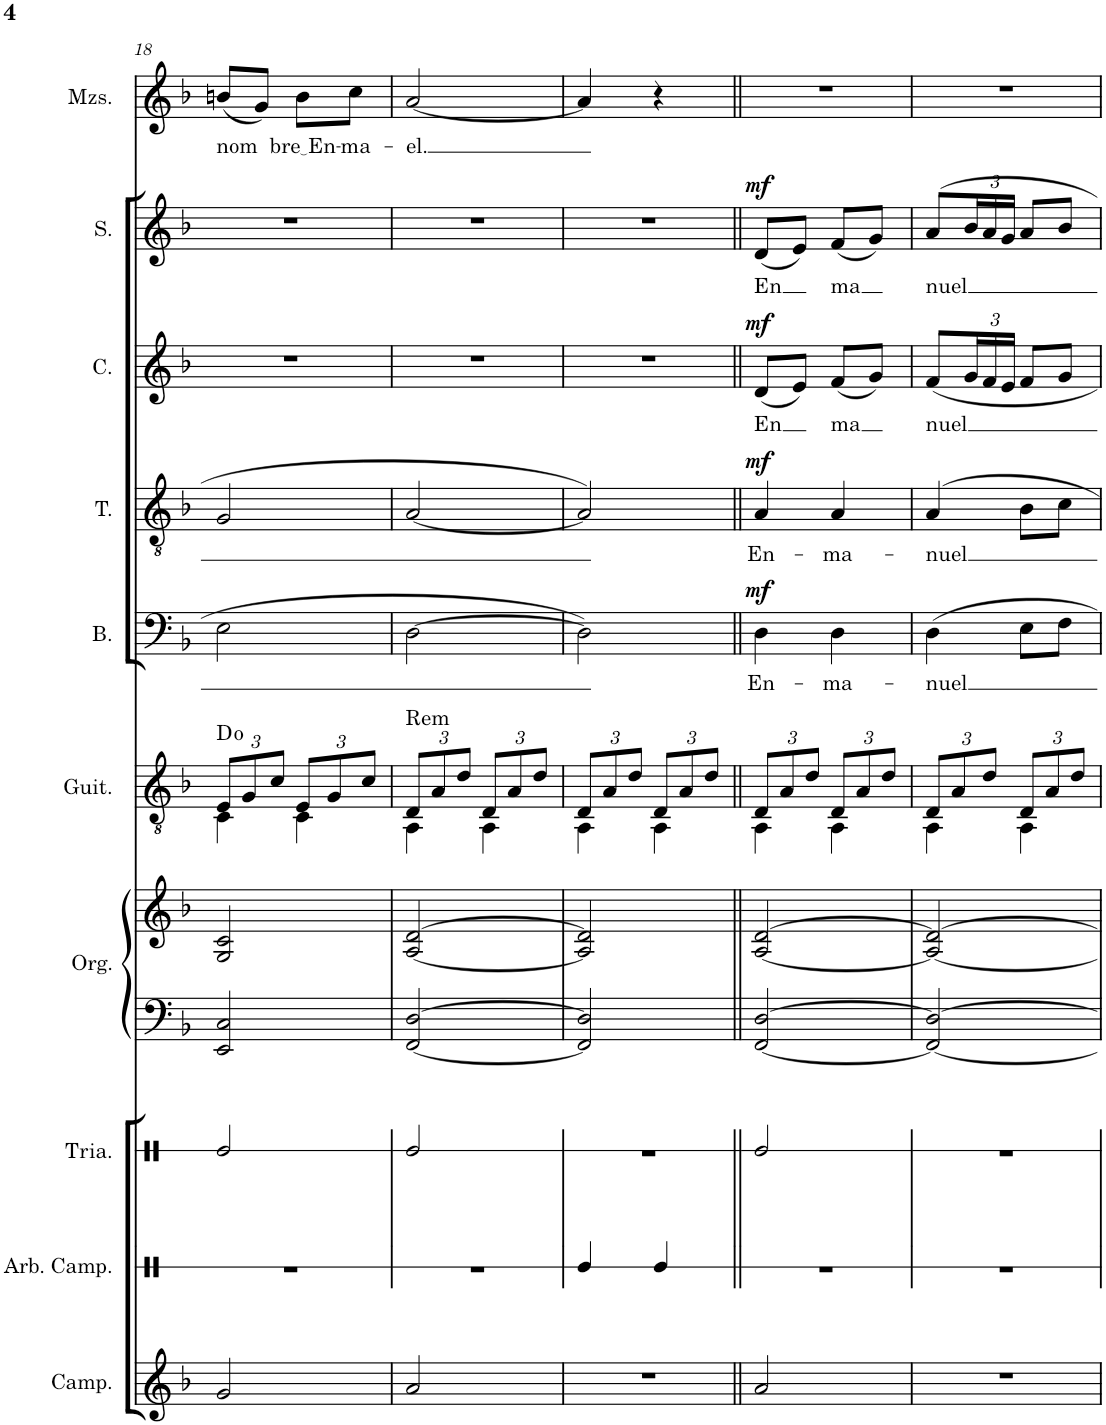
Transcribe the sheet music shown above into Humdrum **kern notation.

**kern	**kern	**kern	**kern	**kern	**kern	**harte	**kern	**text	**dynam	**kern	**text	**dynam	**kern	**text	**dynam	**kern	**text	**dynam	**kern	**text
*part10	*part9	*part8	*part7	*part7	*part6	*part6	*part5	*part5	*part5	*part4	*part4	*part4	*part3	*part3	*part3	*part2	*part2	*part2	*part1	*part1
*staff11	*staff10	*staff9	*staff8	*staff7	*staff6	*	*staff5	*staff5	*staff5	*staff4	*staff4	*staff4	*staff3	*staff3	*staff3	*staff2	*staff2	*staff2	*staff1	*staff1
*I"Campanillas	*I"Espectro	*I"Triángulo	*I"Órgano	*	*I"Guitarra	*	*I"Bajo	*	*	*I"Tenor	*	*	*I"Contralto	*	*	*I"Soprano	*	*	*I"Mezzo-soprano	*
*I'Camp.	*	*	*	*	*I'Guit.	*	*I'B.	*	*	*I'T.	*	*	*I'C.	*	*	*I'S.	*	*	*I'Mzs.	*
!!LO:PB:g=z
*clefG2	*clefX	*clefX	*clefF4	*clefG2	*clefGv2	*	*clefF4	*	*	*clefGv2	*	*	*clefG2	*	*	*clefG2	*	*	*clefG2	*
*Trd-7c-12	*	*	*	*	*	*	*	*	*	*	*	*	*	*	*	*	*	*	*	*
*k[b-]	*k[]	*k[]	*k[b-]	*k[b-]	*k[b-]	*	*k[b-]	*	*	*k[b-]	*	*	*k[b-]	*	*	*k[b-]	*	*	*k[b-]	*
*M2/4	*M2/4	*M2/4	*M2/4	*M2/4	*M2/4	*	*M2/4	*	*	*M2/4	*	*	*M2/4	*	*	*M2/4	*	*	*M2/4	*
*	*	*	*	*	*Xbrackettup	*	*	*	*	*	*	*	*	*	*	*	*	*	*	*
=18	=18	=18	=18	=18	=18	=18	=18	=18	=18	=18	=18	=18	=18	=18	=18	=18	=18	=18	=18	=18
*	*	*	*	*	*^	*	*	*	*	*	*	*	*	*	*	*	*	*	*	*
!	!	!	!	!	!	!	!	!	!	!	!	!	!	!	!	!	!	!	!	!	!LO:LY:b
2g/	2r	2Re/	2EE/ 2C/	2G/ 2c/	12E/L	4C\	D:dim	2E\	.	.	2G/	.	.	2r	.	.	2r	.	.	(8bn/L	nom
.	.	.	.	.	12G/	.	.	.	.	.	.	.	.	.	.	.	.	.	.	.	.
.	.	.	.	.	.	.	.	.	.	.	.	.	.	.	.	.	.	.	.	8g/J)	.
.	.	.	.	.	12c/J	.	.	.	.	.	.	.	.	.	.	.	.	.	.	.	.
!	!	!	!	!	!	!	!	!	!	!	!	!	!	!	!	!	!	!	!	!	!LO:LY:b
.	.	.	.	.	12E/L	4C\	.	.	.	.	.	.	.	.	.	.	.	.	.	8b\L	bre En
.	.	.	.	.	12G/	.	.	.	.	.	.	.	.	.	.	.	.	.	.	.	.
!	!	!	!	!	!	!	!	!	!	!	!	!	!	!	!	!	!	!	!	!	!LO:LY:b
.	.	.	.	.	.	.	.	.	.	.	.	.	.	.	.	.	.	.	.	8cc\J	-ma-
.	.	.	.	.	12c/J	.	.	.	.	.	.	.	.	.	.	.	.	.	.	.	.
=19	=19	=19	=19	=19	=19	=19	=19	=19	=19	=19	=19	=19	=19	=19	=19	=19	=19	=19	=19	=19	=19
!	!	!	!	!	!	!	!LO:H:kt=Rem	!	!	!	!	!	!	!	!	!	!	!	!	!	!LO:LY:b
2a/	2r	2Re/	[2FF/ [2D/	[2A/ [2d/	12D/L	4AA\	N	[2D\	.	.	[2A/	.	.	2r	.	.	2r	.	.	[2a/	-el.
.	.	.	.	.	12An/	.	.	.	.	.	.	.	.	.	.	.	.	.	.	.	.
.	.	.	.	.	12d/J	.	.	.	.	.	.	.	.	.	.	.	.	.	.	.	.
.	.	.	.	.	12D/L	4AA\	.	.	.	.	.	.	.	.	.	.	.	.	.	.	.
.	.	.	.	.	12A/	.	.	.	.	.	.	.	.	.	.	.	.	.	.	.	.
.	.	.	.	.	12d/J	.	.	.	.	.	.	.	.	.	.	.	.	.	.	.	.
=20	=20	=20	=20	=20	=20	=20	=20	=20	=20	=20	=20	=20	=20	=20	=20	=20	=20	=20	=20	=20	=20
2r	4Re/	2r	2FF/] 2D/]	2A/] 2d/]	12D/L	4AA\	.	2D\]	.	.	2A/]	.	.	2r	.	.	2r	.	.	4a/]	.
.	.	.	.	.	12A/	.	.	.	.	.	.	.	.	.	.	.	.	.	.	.	.
.	.	.	.	.	12d/J	.	.	.	.	.	.	.	.	.	.	.	.	.	.	.	.
.	4Re/	.	.	.	12D/L	4AA\	.	.	.	.	.	.	.	.	.	.	.	.	.	4r	.
.	.	.	.	.	12A/	.	.	.	.	.	.	.	.	.	.	.	.	.	.	.	.
.	.	.	.	.	12d/J	.	.	.	.	.	.	.	.	.	.	.	.	.	.	.	.
=21||	=21||	=21||	=21||	=21||	=21||	=21||	=21||	=21||	=21||	=21||	=21||	=21||	=21||	=21||	=21||	=21||	=21||	=21||	=21||	=21||	=21||
!	!	!	!	!	!	!	!	!	!LO:LY:b	!LO:DY:a	!	!LO:LY:b	!LO:DY:a	!	!LO:LY:b	!LO:DY:a	!	!LO:LY:b	!LO:DY:a	!	!
2a/	2r	2Re/	[2FF/ [2D/	[2A/ [2d/	12D/L	4AA\	.	4D\	En-	mf	4A/	En-	mf	(8d/L	En	mf	(8d/L	En	mf	2r	.
.	.	.	.	.	12A/	.	.	.	.	.	.	.	.	.	.	.	.	.	.	.	.
.	.	.	.	.	.	.	.	.	.	.	.	.	.	8e/J)	.	.	8e/J)	.	.	.	.
.	.	.	.	.	12d/J	.	.	.	.	.	.	.	.	.	.	.	.	.	.	.	.
!	!	!	!	!	!	!	!	!	!LO:LY:b	!	!	!LO:LY:b	!	!	!LO:LY:b	!	!	!LO:LY:b	!	!	!
.	.	.	.	.	12D/L	4AA\	.	4D\	-ma-	.	4A/	-ma-	.	(8f/L	ma	.	(8f/L	ma	.	.	.
.	.	.	.	.	12A/	.	.	.	.	.	.	.	.	.	.	.	.	.	.	.	.
.	.	.	.	.	.	.	.	.	.	.	.	.	.	8g/J)	.	.	8g/J)	.	.	.	.
.	.	.	.	.	12d/J	.	.	.	.	.	.	.	.	.	.	.	.	.	.	.	.
=22	=22	=22	=22	=22	=22	=22	=22	=22	=22	=22	=22	=22	=22	=22	=22	=22	=22	=22	=22	=22	=22
!	!	!	!	!	!	!	!	!	!LO:LY:b	!	!	!LO:LY:b	!	!	!LO:LY:b	!	!	!LO:LY:b	!	!	!
2r	2r	2r	2FF/_ 2D/_	2A/_ 2d/_	12D/L	4AA\	.	4D\	-nuel	.	4A/	-nuel	.	8f/L	nuel	.	8a/L	nuel	.	2r	.
.	.	.	.	.	12A/	.	.	.	.	.	.	.	.	.	.	.	.	.	.	.	.
*	*	*	*	*	*	*	*	*	*	*	*	*	*	*Xbrackettup	*	*	*Xbrackettup	*	*	*	*
.	.	.	.	.	.	.	.	.	.	.	.	.	.	24g/L	.	.	24b-/L	.	.	.	.
.	.	.	.	.	12d/J	.	.	.	.	.	.	.	.	24f/	.	.	24a/	.	.	.	.
.	.	.	.	.	.	.	.	.	.	.	.	.	.	24e/JJ	.	.	24g/JJ	.	.	.	.
.	.	.	.	.	12D/L	4AA\	.	8E\L	.	.	8B-\L	.	.	8f/L	.	.	8a/L	.	.	.	.
.	.	.	.	.	12A/	.	.	.	.	.	.	.	.	.	.	.	.	.	.	.	.
.	.	.	.	.	.	.	.	8F\J	.	.	8c\J	.	.	8g/J	.	.	8b-/J	.	.	.	.
.	.	.	.	.	12d/J	.	.	.	.	.	.	.	.	.	.	.	.	.	.	.	.
*	*	*	*	*	*v	*v	*	*	*	*	*	*	*	*	*	*	*	*	*	*	*
=	=	=	=	=	=	=	=	=	=	=	=	=	=	=	=	=	=	=	=	=
*-	*-	*-	*-	*-	*-	*-	*-	*-	*-	*-	*-	*-	*-	*-	*-	*-	*-	*-	*-	*-
